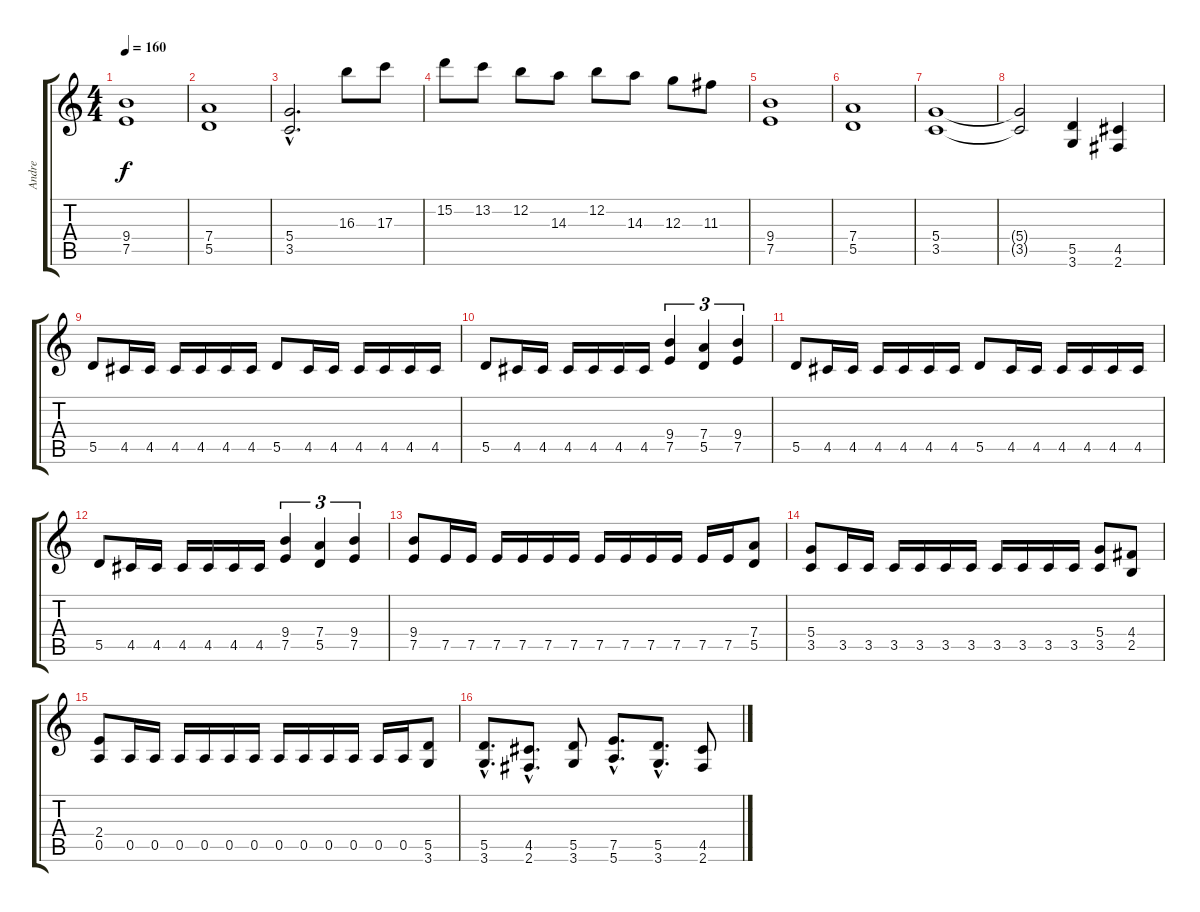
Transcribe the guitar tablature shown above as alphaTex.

\track ("Andre" "Andre") {instrument overdrivenguitar}
\staff {score tabs}
\tuning (E4 B3 G3 D3 A2 E2) {hide}
\ts (4 4)
\tempo 160
\clef g2
\ks c
(9.4 7.5).1{dy f} |
(7.4 5.5).1 |
(5.4{hac} 3.5{hac}).2{d} 16.3.8 17.3.8 |
15.2.8 13.2.8 12.2.8 14.3.8 12.2.8 14.3.8 12.3.8 11.3.8 |
(9.4 7.5).1 |
(7.4 5.5).1 |
(5.4 3.5).1 |
(5.4{t} 3.5{t}).2 (5.5 3.6).4 (4.5 2.6).4 |
5.5.8 4.5.16 4.5.16 4.5.16 4.5.16 4.5.16 4.5.16 5.5.8 4.5.16 4.5.16 4.5.16 4.5.16 4.5.16 4.5.16 |
5.5.8 4.5.16 4.5.16 4.5.16 4.5.16 4.5.16 4.5.16 (9.4 7.5).4{tu (3 2)} (7.4 5.5).4{tu (3 2)} (9.4 7.5).4{tu (3 2)} |
5.5.8 4.5.16 4.5.16 4.5.16 4.5.16 4.5.16 4.5.16 5.5.8 4.5.16 4.5.16 4.5.16 4.5.16 4.5.16 4.5.16 |
5.5.8 4.5.16 4.5.16 4.5.16 4.5.16 4.5.16 4.5.16 (9.4 7.5).4{tu (3 2)} (7.4 5.5).4{tu (3 2)} (9.4 7.5).4{tu (3 2)} |
(9.4 7.5).8 7.5.16 7.5.16 7.5.16 7.5.16 7.5.16 7.5.16 7.5.16 7.5.16 7.5.16 7.5.16 7.5.16 7.5.16 (7.4 5.5).8 |
(5.4 3.5).8 3.5.16 3.5.16 3.5.16 3.5.16 3.5.16 3.5.16 3.5.16 3.5.16 3.5.16 3.5.16 (5.4 3.5).8 (4.4 2.5).8 |
(2.4 0.5).8 0.5.16 0.5.16 0.5.16 0.5.16 0.5.16 0.5.16 0.5.16 0.5.16 0.5.16 0.5.16 0.5.16 0.5.16 (5.5 3.6).8 |
(5.5{hac} 3.6{hac}).8{d} (4.5{hac} 2.6{hac}).8{d} (5.5 3.6).8 (7.5{hac} 5.6{hac}).8{d} (5.5{hac} 3.6{hac}).8{d} (4.5 2.6).8
